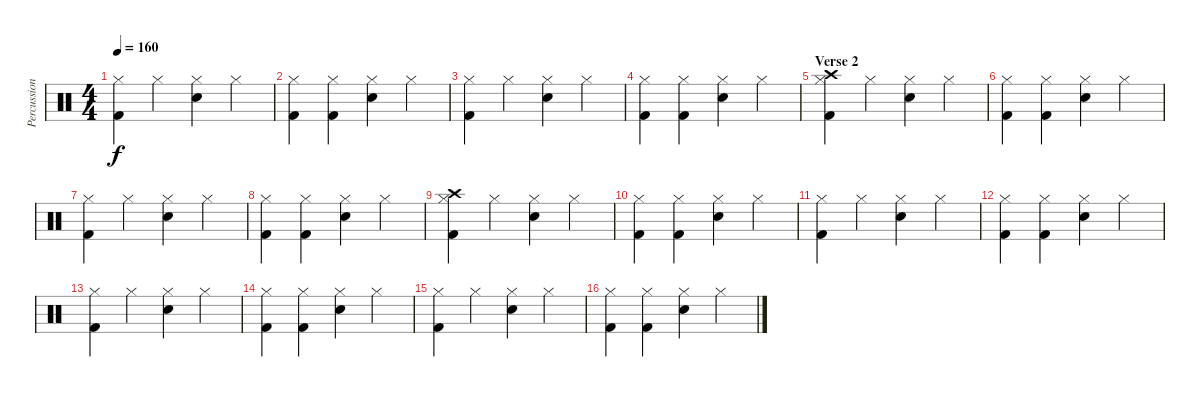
\track ("Percussion" "Percussion") {instrument percussion}
\staff {score}
\articulation defaults
\ts (4 4)
\tempo 160
\clef neutral
\ks c
("Hi-Hat (closed)" "Kick (hit) 2").4{dy f} "Hi-Hat (closed)".4 ("Hi-Hat (closed)" "Snare (hit) 2").4 "Hi-Hat (closed)".4 |
("Hi-Hat (closed)" "Kick (hit) 2").4 ("Hi-Hat (closed)" "Kick (hit) 2").4 ("Hi-Hat (closed)" "Snare (hit) 2").4 "Hi-Hat (closed)".4 |
("Hi-Hat (closed)" "Kick (hit) 2").4 "Hi-Hat (closed)".4 ("Hi-Hat (closed)" "Snare (hit) 2").4 "Hi-Hat (closed)".4 |
("Hi-Hat (closed)" "Kick (hit) 2").4 ("Hi-Hat (closed)" "Kick (hit) 2").4 ("Hi-Hat (closed)" "Snare (hit) 2").4 "Hi-Hat (closed)".4 |
\section ("" "Verse 2")
("Hi-Hat (closed)" "Crash high (hit)" "Kick (hit) 2").4 "Hi-Hat (closed)".4 ("Hi-Hat (closed)" "Snare (hit) 2").4 "Hi-Hat (closed)".4 |
("Hi-Hat (closed)" "Kick (hit) 2").4 ("Hi-Hat (closed)" "Kick (hit) 2").4 ("Hi-Hat (closed)" "Snare (hit) 2").4 "Hi-Hat (closed)".4 |
("Hi-Hat (closed)" "Kick (hit) 2").4 "Hi-Hat (closed)".4 ("Hi-Hat (closed)" "Snare (hit) 2").4 "Hi-Hat (closed)".4 |
("Hi-Hat (closed)" "Kick (hit) 2").4 ("Hi-Hat (closed)" "Kick (hit) 2").4 ("Hi-Hat (closed)" "Snare (hit) 2").4 "Hi-Hat (closed)".4 |
("Hi-Hat (closed)" "Crash high (hit)" "Kick (hit) 2").4 "Hi-Hat (closed)".4 ("Hi-Hat (closed)" "Snare (hit) 2").4 "Hi-Hat (closed)".4 |
("Hi-Hat (closed)" "Kick (hit) 2").4 ("Hi-Hat (closed)" "Kick (hit) 2").4 ("Hi-Hat (closed)" "Snare (hit) 2").4 "Hi-Hat (closed)".4 |
("Hi-Hat (closed)" "Kick (hit) 2").4 "Hi-Hat (closed)".4 ("Hi-Hat (closed)" "Snare (hit) 2").4 "Hi-Hat (closed)".4 |
("Hi-Hat (closed)" "Kick (hit) 2").4 ("Hi-Hat (closed)" "Kick (hit) 2").4 ("Hi-Hat (closed)" "Snare (hit) 2").4 "Hi-Hat (closed)".4 |
("Hi-Hat (closed)" "Kick (hit) 2").4 "Hi-Hat (closed)".4 ("Hi-Hat (closed)" "Snare (hit) 2").4 "Hi-Hat (closed)".4 |
("Hi-Hat (closed)" "Kick (hit) 2").4 ("Hi-Hat (closed)" "Kick (hit) 2").4 ("Hi-Hat (closed)" "Snare (hit) 2").4 "Hi-Hat (closed)".4 |
("Hi-Hat (closed)" "Kick (hit) 2").4 "Hi-Hat (closed)".4 ("Hi-Hat (closed)" "Snare (hit) 2").4 "Hi-Hat (closed)".4 |
("Hi-Hat (closed)" "Kick (hit) 2").4 ("Hi-Hat (closed)" "Kick (hit) 2").4 ("Hi-Hat (closed)" "Snare (hit) 2").4 "Hi-Hat (closed)".4
